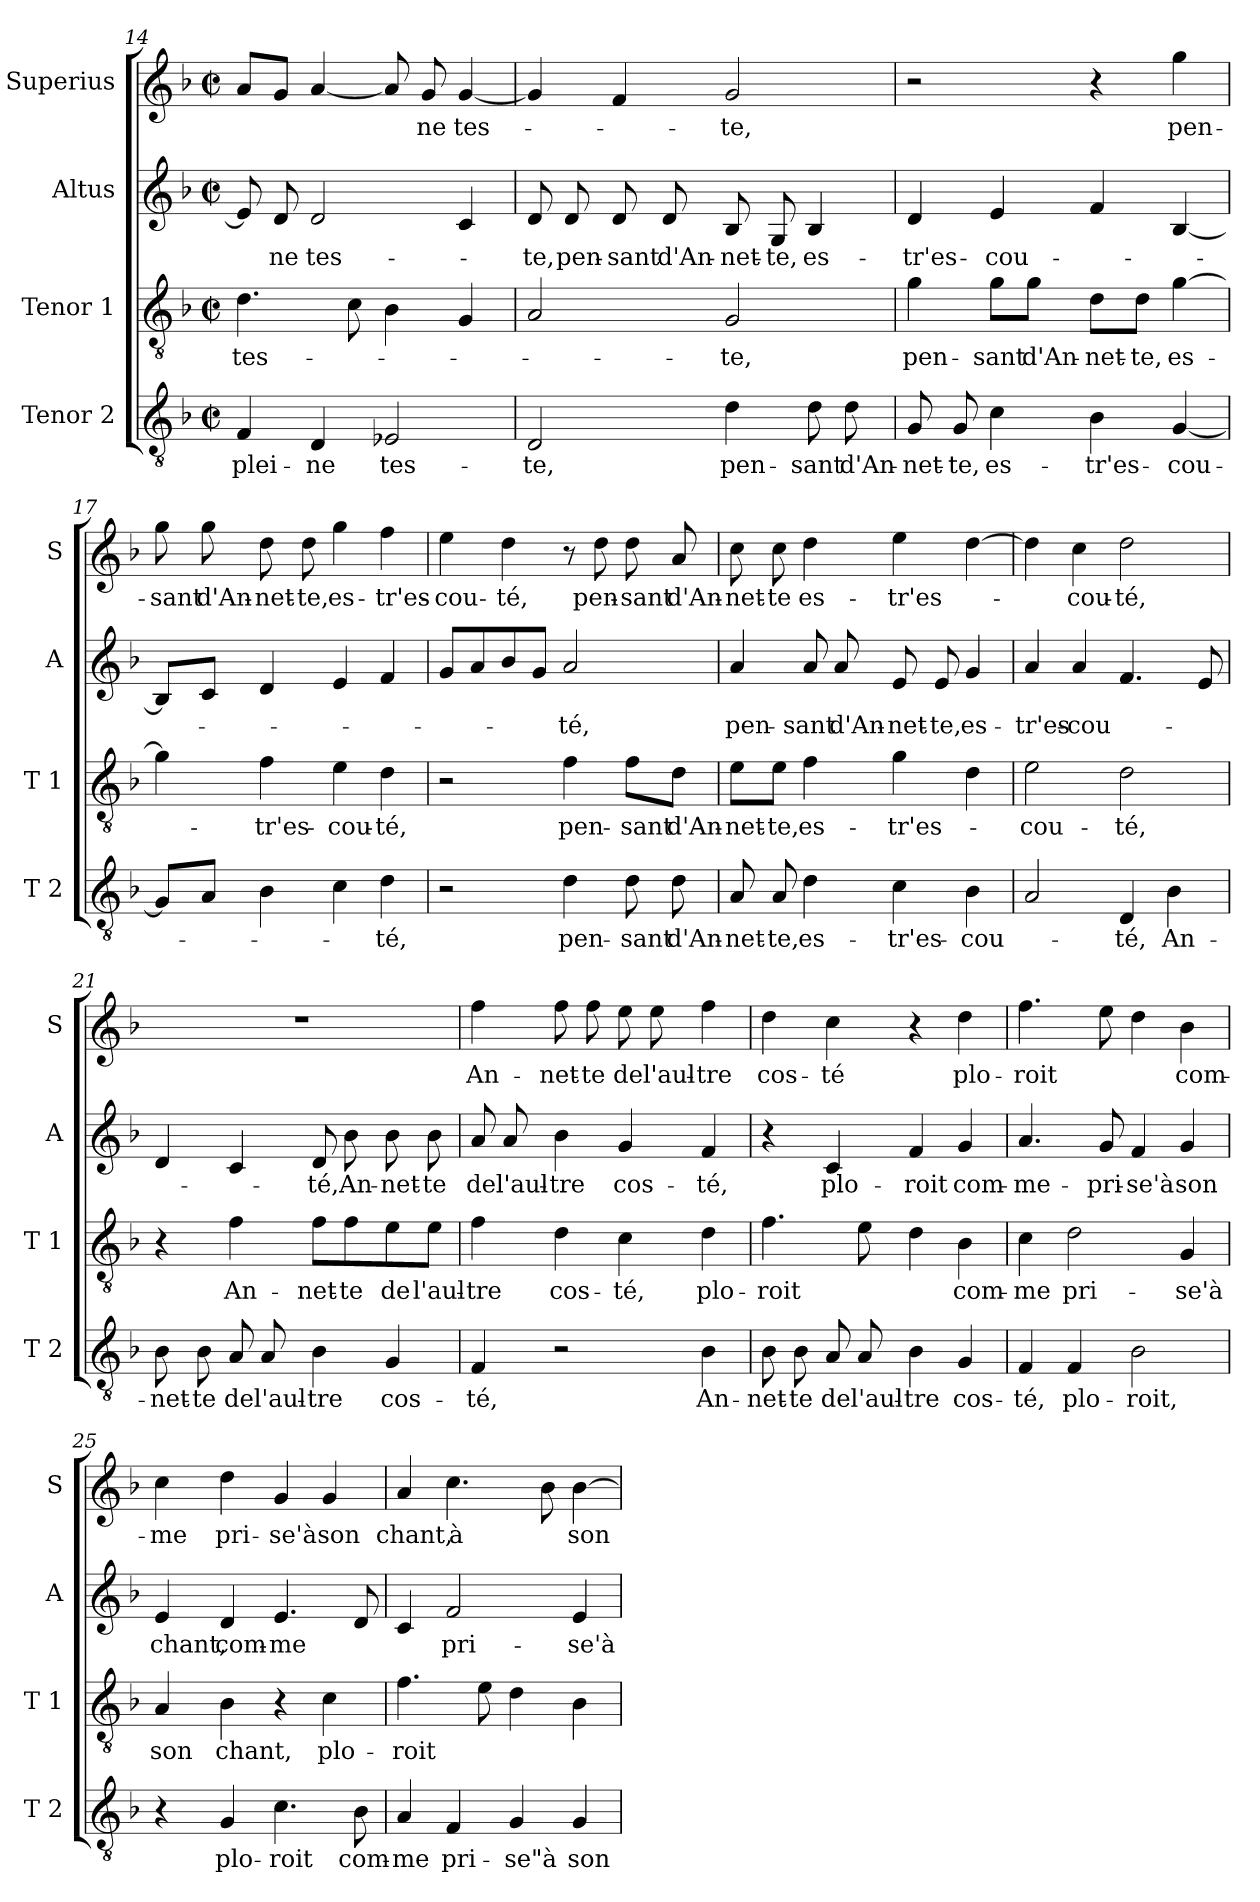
**kern	**text	**kern	**text	**kern	**text	**kern	**text
*part4	*part4	*part3	*part3	*part2	*part2	*part1	*part1
*staff4	*staff4	*staff3	*staff3	*staff2	*staff2	*staff1	*staff1
*I"Tenor 2	*	*I"Tenor 1	*	*I"Altus	*	*I"Superius	*
*I'T 2	*	*I'T 1	*	*I'A	*	*I'S	*
*clefGv2	*	*clefGv2	*	*clefG2	*	*clefG2	*
*k[b-]	*	*k[b-]	*	*k[b-]	*	*k[b-]	*
*F:	*	*F:	*	*F:	*	*F:	*
*M2/2	*	*M2/2	*	*M2/2	*	*M2/2	*
*met(c|)	*	*met(c|)	*	*met(c|)	*	*met(c|)	*
=14	=14	=14	=14	=14	=14	=14	=14
4F/	plei-	4.d\	tes-	8e/]	.	8a/L	.
.	.	.	.	8d/	-ne	8g/J	.
4D/	-ne	.	.	2d/	tes-	[4a/	.
.	.	8c\	.	.	.	.	.
2E-X/	tes-	4B-\	.	.	.	8a/]	.
.	.	.	.	.	.	8g/	-ne
.	.	4G/	.	4c/	.	[4g/	tes-
=15	=15	=15	=15	=15	=15	=15	=15
2D/	-te,	2A/	.	8d/	-te,	4g/]	.
.	.	.	.	8d/	pen-	.	.
.	.	.	.	8d/	-sant	4f/	.
.	.	.	.	8d/	d'An-	.	.
4d\	pen-	2G/	-te,	8B-/	-net-	2g/	-te,
.	.	.	.	8G/	-te,	.	.
8d\	-sant	.	.	4B-/	es-	.	.
8d\	d'An-	.	.	.	.	.	.
!!LO:PB:g=z
=16	=16	=16	=16	=16	=16	=16	=16
8G/	-net-	4g\	pen-	4d/	-tr'es-	2r	.
8G/	-te,	.	.	.	.	.	.
4c\	es-	8g\L	-sant	4e/	-cou-	.	.
.	.	8g\J	d'An-	.	.	.	.
4B-\	-tr'es-	8d\L	-net-	4f/	.	4r	.
.	.	8d\J	-te,	.	.	.	.
[4G/	-cou-	[4g\	es-	[4B-/	.	4gg\	pen-
=17	=17	=17	=17	=17	=17	=17	=17
8G/L]	.	4g\]	.	8B-/L]	.	8gg\	-sant
8A/J	.	.	.	8c/J	.	8gg\	d'An-
4B-\	.	4f\	-tr'es-	4d/	.	8dd\	-net-
.	.	.	.	.	.	8dd\	-te,
4c\	.	4e\	-cou-	4e/	.	4gg\	es-
4d\	-té,	4d\	-té,	4f/	.	4ff\	-tr'es-
=18	=18	=18	=18	=18	=18	=18	=18
2r	.	2r	.	8g/L	.	4ee\	-cou-
.	.	.	.	8a/	.	.	.
.	.	.	.	8b-/	.	4dd\	-té,
.	.	.	.	8g/J	.	.	.
4d\	pen-	4f\	pen-	2a/	-té,	8r	.
.	.	.	.	.	.	8dd\	pen-
8d\	-sant	8f\L	-sant	.	.	8dd\	-sant
8d\	d'An-	8d\J	d'An-	.	.	8a/	d'An-
=19	=19	=19	=19	=19	=19	=19	=19
8A/	-net-	8e\L	-net-	4a/	pen-	8cc\	-net-
8A/	-te,	8e\J	-te,	.	.	8cc\	-te
4d\	es-	4f\	es-	8a/	-sant	4dd\	es-
.	.	.	.	8a/	d'An-	.	.
4c\	-tr'es-	4g\	-tr'es-	8e/	-net-	4ee\	-tr'es-
.	.	.	.	8e/	-te,	.	.
4B-\	-cou-	4d\	.	4g/	es-	[4dd\	.
=20	=20	=20	=20	=20	=20	=20	=20
2A/	.	2e\	-cou-	4a/	-tr'es-	4dd\]	.
.	.	.	.	4a/	-cou-	4cc\	-cou-
4D/	-té,	2d\	-té,	4.f/	.	2dd\	-té,
4B-\	An-	.	.	.	.	.	.
.	.	.	.	8e/	.	.	.
!!LO:LB:g=z
=21	=21	=21	=21	=21	=21	=21	=21
8B-\	-net-	4r	.	4d/	.	1r	.
8B-\	-te	.	.	.	.	.	.
8A/	de	4f\	An-	4c/	.	.	.
8A/	l'aul-	.	.	.	.	.	.
4B-\	-tre	8f\L	-net-	8d/	-té,	.	.
.	.	8f\	-te	8b-\	An-	.	.
4G/	cos-	8e\	de	8b-\	-net-	.	.
.	.	8e\J	l'aul-	8b-\	-te	.	.
=22	=22	=22	=22	=22	=22	=22	=22
4F/	-té,	4f\	-tre	8a/	de	4ff\	An-
.	.	.	.	8a/	l'aul-	.	.
2r	.	4d\	cos-	4b-\	-tre	8ff\	-net-
.	.	.	.	.	.	8ff\	-te
.	.	4c\	-té,	4g/	cos-	8ee\	de
.	.	.	.	.	.	8ee\	l'aul-
4B-\	An-	4d\	plo-	4f/	-té,	4ff\	-tre
=23	=23	=23	=23	=23	=23	=23	=23
8B-\	-net-	4.f\	-roit	4r	.	4dd\	cos-
8B-\	-te	.	.	.	.	.	.
8A/	de	.	.	4c/	plo-	4cc\	-té
8A/	l'aul-	8e\	.	.	.	.	.
4B-\	-tre	4d\	.	4f/	-roit	4r	.
4G/	cos-	4B-\	com-	4g/	com-	4dd\	plo-
=24	=24	=24	=24	=24	=24	=24	=24
4F/	-té,	4c\	-me	4.a/	-me-	4.ff\	-roit
4F/	plo-	2d\	pri-	.	.	.	.
.	.	.	.	8g/	-pri-	8ee\	.
2B-\	-roit,	.	.	4f/	-se'à	4dd\	.
.	.	4G/	-se'à	4g/	son	4b-\	com-
=25	=25	=25	=25	=25	=25	=25	=25
4r	.	4A/	son	4e/	chant,	4cc\	-me
4G/	plo-	4B-\	chant,	4d/	com-	4dd\	pri-
4.c\	-roit	4r	.	4.e/	-me	4g/	-se'à
.	.	4c\	plo-	.	.	4g/	son
8B-\	com-	.	.	8d/	.	.	.
!!LO:LB:g=z
=26	=26	=26	=26	=26	=26	=26	=26
4A/	-me	4.f\	-roit	4c/	.	4a/	chant,
4F/	pri-	.	.	2f/	pri-	4.cc\	à
.	.	8e\	.	.	.	.	.
4G/	-se"à	4d\	.	.	.	.	.
.	.	.	.	.	.	8b-\	.
4G/	son	4B-\	.	4e/	-se'à	[4b-\	son
=	=	=	=	=	=	=	=
*-	*-	*-	*-	*-	*-	*-	*-
